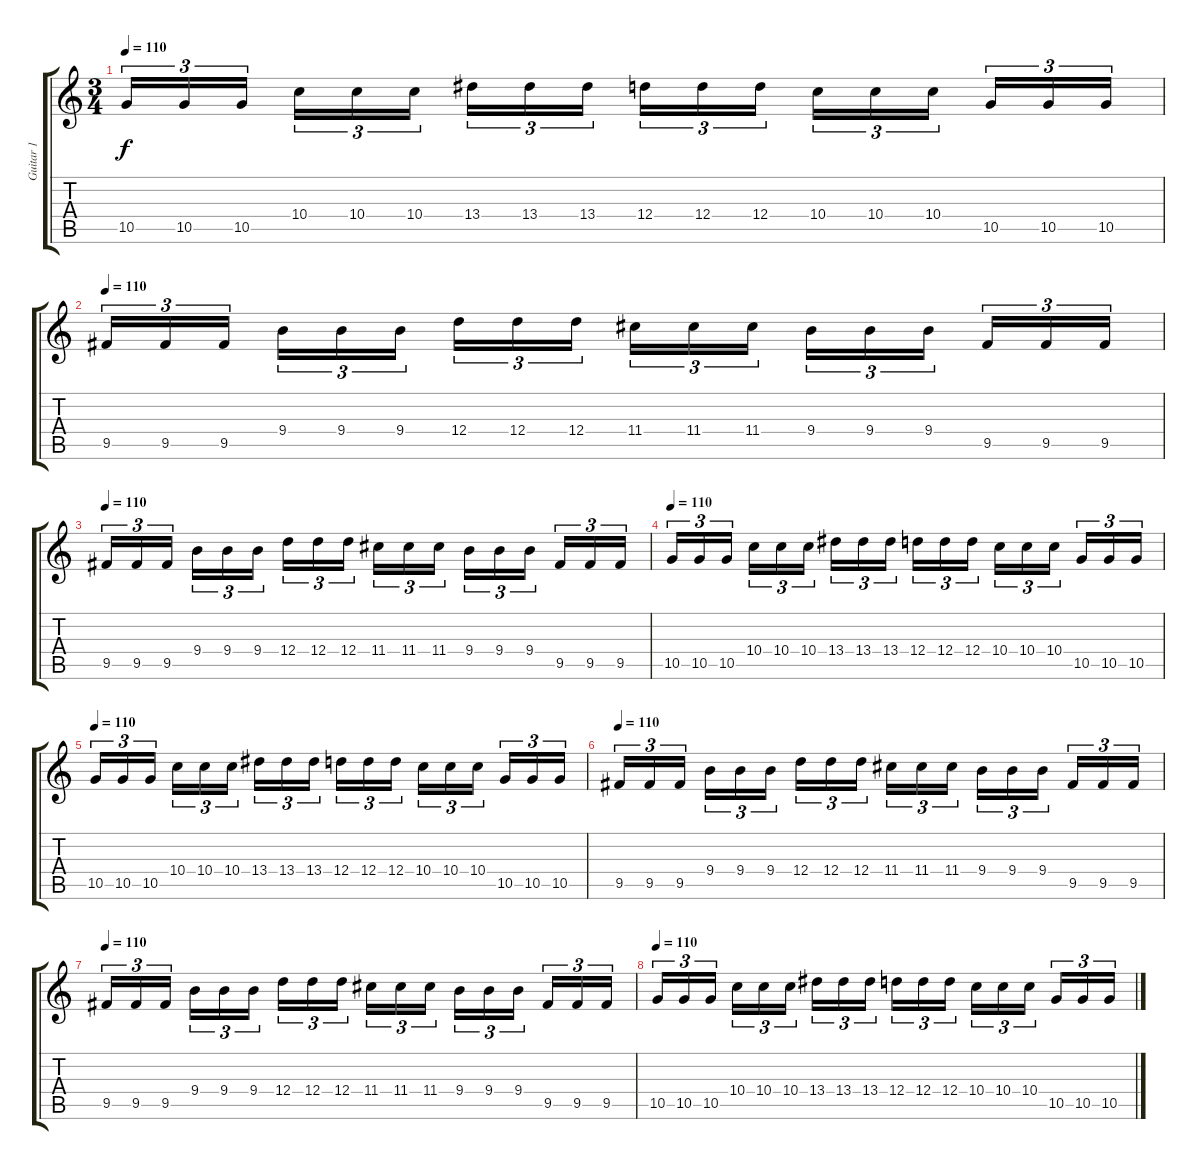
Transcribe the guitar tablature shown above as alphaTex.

\track ("Guitar 1" "Guitar 1") {instrument distortionguitar}
\staff {score tabs}
\tuning (E4 B3 G3 D3 A2 E2) {hide}
\ts (3 4)
\tempo 110
\clef g2
\ks c
10.5.16{tu (3 2) dy f} 10.5.16{tu (3 2)} 10.5.16{tu (3 2)} 10.4.16{tu (3 2)} 10.4.16{tu (3 2)} 10.4.16{tu (3 2)} 13.4.16{tu (3 2)} 13.4.16{tu (3 2)} 13.4.16{tu (3 2)} 12.4.16{tu (3 2)} 12.4.16{tu (3 2)} 12.4.16{tu (3 2)} 10.4.16{tu (3 2)} 10.4.16{tu (3 2)} 10.4.16{tu (3 2)} 10.5.16{tu (3 2)} 10.5.16{tu (3 2)} 10.5.16{tu (3 2)} |
\tempo 110
9.5.16{tu (3 2)} 9.5.16{tu (3 2)} 9.5.16{tu (3 2)} 9.4.16{tu (3 2)} 9.4.16{tu (3 2)} 9.4.16{tu (3 2)} 12.4.16{tu (3 2)} 12.4.16{tu (3 2)} 12.4.16{tu (3 2)} 11.4.16{tu (3 2)} 11.4.16{tu (3 2)} 11.4.16{tu (3 2)} 9.4.16{tu (3 2)} 9.4.16{tu (3 2)} 9.4.16{tu (3 2)} 9.5.16{tu (3 2)} 9.5.16{tu (3 2)} 9.5.16{tu (3 2)} |
\tempo 110
9.5.16{tu (3 2)} 9.5.16{tu (3 2)} 9.5.16{tu (3 2)} 9.4.16{tu (3 2)} 9.4.16{tu (3 2)} 9.4.16{tu (3 2)} 12.4.16{tu (3 2)} 12.4.16{tu (3 2)} 12.4.16{tu (3 2)} 11.4.16{tu (3 2)} 11.4.16{tu (3 2)} 11.4.16{tu (3 2)} 9.4.16{tu (3 2)} 9.4.16{tu (3 2)} 9.4.16{tu (3 2)} 9.5.16{tu (3 2)} 9.5.16{tu (3 2)} 9.5.16{tu (3 2)} |
\tempo 110
10.5.16{tu (3 2) instrument distortionguitar} 10.5.16{tu (3 2)} 10.5.16{tu (3 2)} 10.4.16{tu (3 2)} 10.4.16{tu (3 2)} 10.4.16{tu (3 2)} 13.4.16{tu (3 2)} 13.4.16{tu (3 2)} 13.4.16{tu (3 2)} 12.4.16{tu (3 2)} 12.4.16{tu (3 2)} 12.4.16{tu (3 2)} 10.4.16{tu (3 2)} 10.4.16{tu (3 2)} 10.4.16{tu (3 2)} 10.5.16{tu (3 2)} 10.5.16{tu (3 2)} 10.5.16{tu (3 2)} |
\tempo 110
10.5.16{tu (3 2)} 10.5.16{tu (3 2)} 10.5.16{tu (3 2)} 10.4.16{tu (3 2)} 10.4.16{tu (3 2)} 10.4.16{tu (3 2)} 13.4.16{tu (3 2)} 13.4.16{tu (3 2)} 13.4.16{tu (3 2)} 12.4.16{tu (3 2)} 12.4.16{tu (3 2)} 12.4.16{tu (3 2)} 10.4.16{tu (3 2)} 10.4.16{tu (3 2)} 10.4.16{tu (3 2)} 10.5.16{tu (3 2)} 10.5.16{tu (3 2)} 10.5.16{tu (3 2)} |
\tempo 110
9.5.16{tu (3 2)} 9.5.16{tu (3 2)} 9.5.16{tu (3 2)} 9.4.16{tu (3 2)} 9.4.16{tu (3 2)} 9.4.16{tu (3 2)} 12.4.16{tu (3 2)} 12.4.16{tu (3 2)} 12.4.16{tu (3 2)} 11.4.16{tu (3 2)} 11.4.16{tu (3 2)} 11.4.16{tu (3 2)} 9.4.16{tu (3 2)} 9.4.16{tu (3 2)} 9.4.16{tu (3 2)} 9.5.16{tu (3 2)} 9.5.16{tu (3 2)} 9.5.16{tu (3 2)} |
\tempo 110
9.5.16{tu (3 2)} 9.5.16{tu (3 2)} 9.5.16{tu (3 2)} 9.4.16{tu (3 2)} 9.4.16{tu (3 2)} 9.4.16{tu (3 2)} 12.4.16{tu (3 2)} 12.4.16{tu (3 2)} 12.4.16{tu (3 2)} 11.4.16{tu (3 2)} 11.4.16{tu (3 2)} 11.4.16{tu (3 2)} 9.4.16{tu (3 2)} 9.4.16{tu (3 2)} 9.4.16{tu (3 2)} 9.5.16{tu (3 2)} 9.5.16{tu (3 2)} 9.5.16{tu (3 2)} |
\tempo 110
10.5.16{tu (3 2) instrument distortionguitar} 10.5.16{tu (3 2)} 10.5.16{tu (3 2)} 10.4.16{tu (3 2)} 10.4.16{tu (3 2)} 10.4.16{tu (3 2)} 13.4.16{tu (3 2)} 13.4.16{tu (3 2)} 13.4.16{tu (3 2)} 12.4.16{tu (3 2)} 12.4.16{tu (3 2)} 12.4.16{tu (3 2)} 10.4.16{tu (3 2)} 10.4.16{tu (3 2)} 10.4.16{tu (3 2)} 10.5.16{tu (3 2)} 10.5.16{tu (3 2)} 10.5.16{tu (3 2)}
